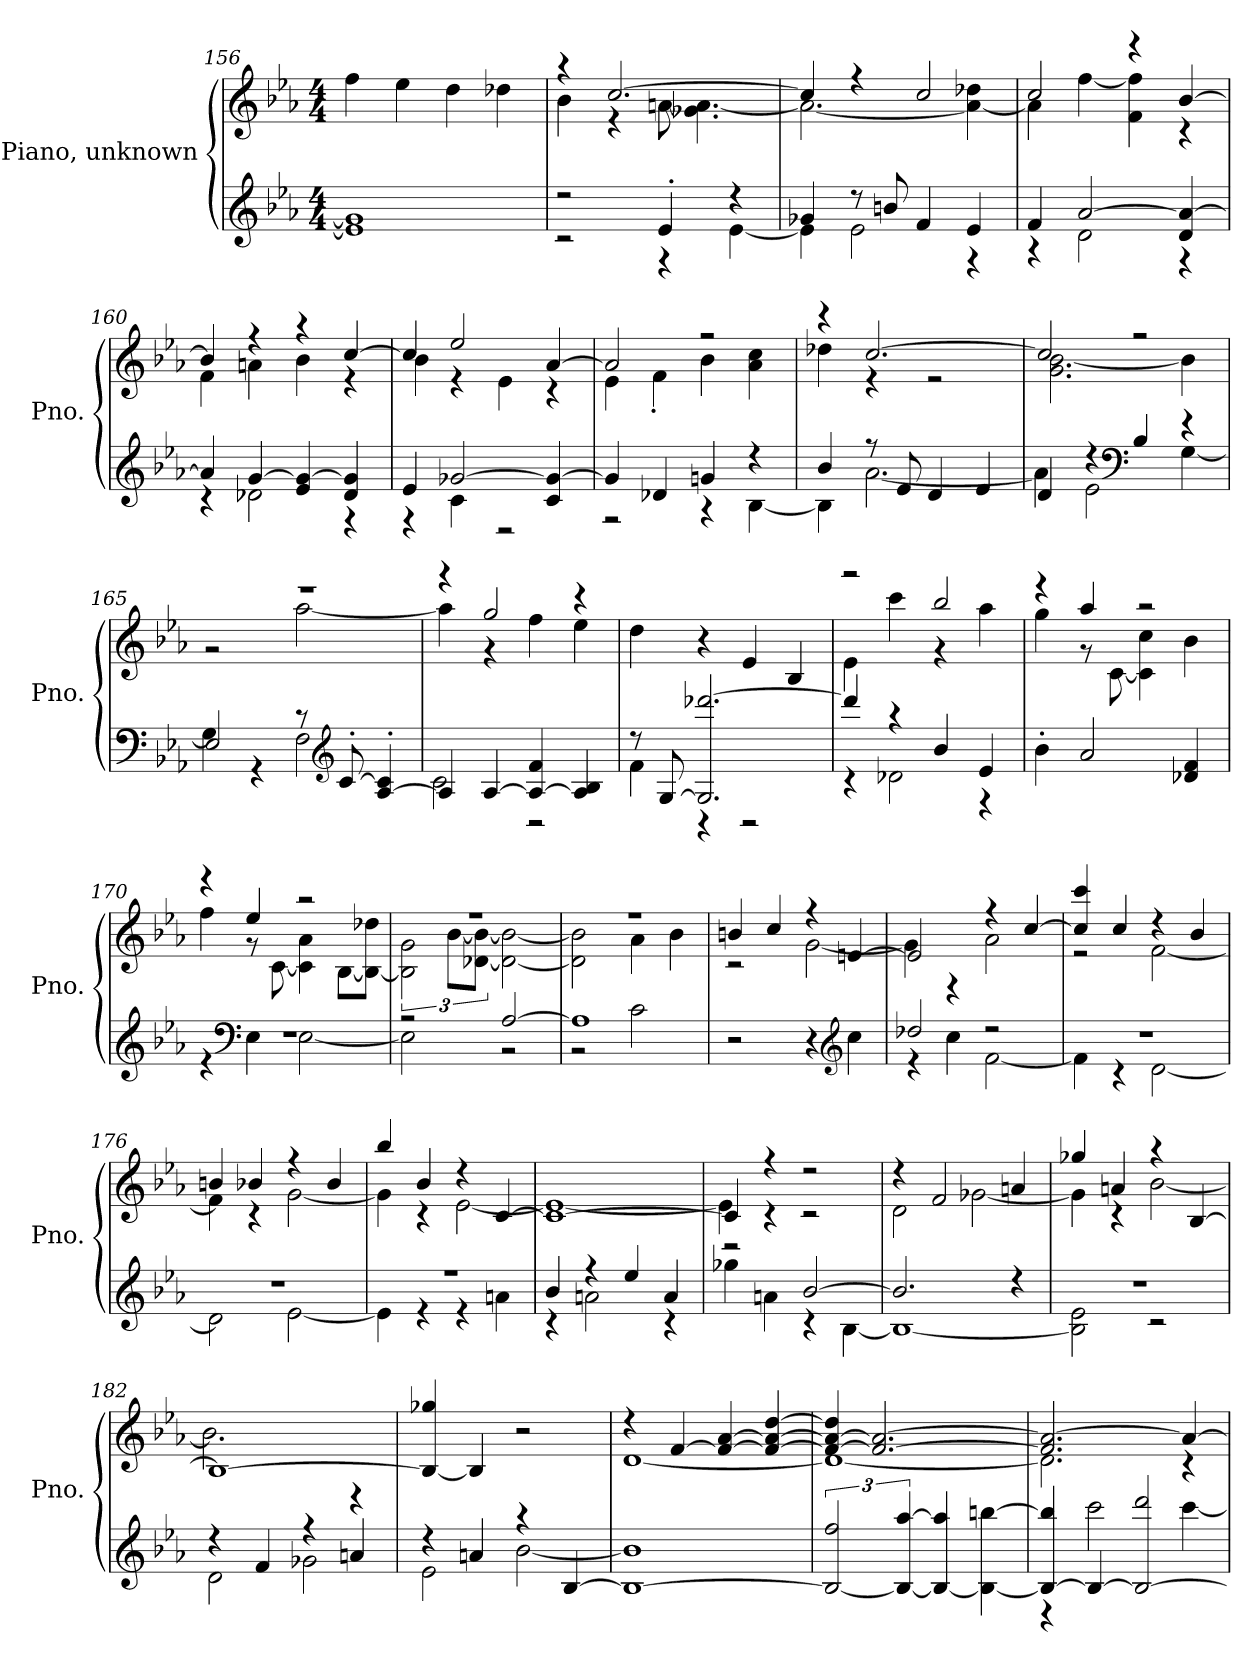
**kern	**kern
*part1	*part1
*staff2	*staff1
*I"Piano, unknown	*
*I'Pno.	*
!!LO:PB:g=z
*clefG2	*clefG2
*k[b-e-a-]	*k[b-e-a-]
*M4/4	*M4/4
=156	=156
1e-] 1g]	4ff\
.	4ee-\
.	4dd\
.	4dd-X\
=157	=157
*^	*^
2r	2r	4r	4b-\
.	.	[2.cc/	4r
4e-'/	4r	.	[8an\
.	.	.	4.g-X\ 4.a\_
4r	[4e-\	.	.
=158	=158	=158	=158
4g-X/	4e-\]	4cc/]	2.a\_
8r	2e-\	4r	.
8bn/	.	.	.
4f/	.	2cc/	.
4e-/	4r	.	4a\_ 4dd-X\
=159	=159	=159	=159
4f/	4r	2cc/	4a\]
[2a-/	2d\	.	[4ff\
.	.	4r	4f\ 4ff\]
4d/ 4a-/_	4r	[4b-/	4r
=160	=160	=160	=160
4a-/]	4r	4b-/]	4f\
[4g/	2d-X\	4r	4an\
4e-/ 4g/_	.	4r	4b-\
4d-/ 4g/]	4r	[4cc/	4r
=161	=161	=161	=161
4e-/	4r	4cc/]	4b-\
[2g-X/	4c\	2ee-/	4r
.	2r	.	4e-\
4c/ 4g-/_	.	[4a-/	4r
!!LO:LB:g=z	!!
=162	=162	=162	=162
4g-/]	2r	2a-/]	4e-\
4d-X/	.	.	4f'\
4gn/	4r	2r	4b-\
4r	[4B-\	.	4a-\ 4cc\
=163	=163	=163	=163
4b-/	4B-\]	4r	4dd-X\
8r	[2.a-\	[2.cc/	4r
8e-/	.	.	.
4d/	.	.	2r
4e-/	.	.	.
=164	=164	=164	=164
4d/	4a-\]	2cc/]	2.g\ [2.b-\
4r	2e-\	.	.
*clefF4	*	*	*
4B-/	.	2r	.
4r	[4G\	.	4b-\]
=165	=165	=165	=165
2E-/	4G\]	1r	2r
.	4r	.	.
8r	2F\	.	[2aa-\
*clefG2	*	*	*
[8c'/	.	.	.
[4A-/' 4c/]'	.	.	.
=166	=166	=166	=166
4A-/]	2c\	4r	4aa-\]
[4A-/	.	2gg/	4r
4A-/_ 4f/	2r	.	4ff\
4A-/] 4B-/	.	4r	4ee-\
*	*	*v	*v
!!LO:LB:g=z
=167	=167	=167
8r	4f\	4dd\
[8G/	.	.
2.G/] [2.ddd-X/	4r	4r
.	2r	4e-/
.	.	4B-/
=168	=168	=168
*	*	*^
4ddd-/]	4r	2r	4e-\
4r	2d-X\	.	4ccc\
4b-/	.	2bb-/	4r
4e-/	4r	.	4aa-\
*v	*v	*	*
=169	=169	=169
4b-'\	4r	4gg\
2a-/	4aa-/	8r
.	.	[8c\
.	2r	4c\] 4cc\
4d-X/ 4f/	.	4b-\
=170	=170	=170
*^	*	*
1r	4r	4r	4ff\
*clefF4	*	*	*
.	4E-\	4ee-/	8r
.	.	.	[8c\
.	[2E-\	2r	4c\] 4a-\
.	.	.	[8B-\L
.	.	.	8B-\_ 8dd-X\J
=171	=171	=171	=171
2r	2E-\]	1r	3B-\] 3g\
.	.	.	[12b-\L
.	.	.	[12d-X\ 12b-\_J
[2A-/	2r	.	2d-\_ 2b-\_
=172	=172	=172	=172
1A-]	2r	1r	2d-\] 2b-\]
.	2c\	.	4a-\
.	.	.	4b-\
*v	*v	*	*
!!LO:LB:g=z	!!
=173	=173	=173
2r	4bn/	2r
.	4cc/	.
4r	4r	[2g\
*clefG2	*	*
4cc\	[4en/	.
=174	=174	=174
*^	*	*
2dd-X/	4r	2e/]	4g\]
.	4cc\	.	4r
2r	[2f\	4r	2a-\
.	.	[4cc/	.
=175	=175	=175	=175
1r	4f\]	4cc/] 4ccc/	2r
.	4r	4cc/	.
.	[2d\	4r	[2f\
.	.	4b-/	.
=176	=176	=176	=176
1r	2d\]	4bn/	4f\]
.	.	4b-X/	4r
.	[2e-\	4r	[2g\
.	.	4b-/	.
=177	=177	=177	=177
1r	4e-\]	4bb-/	4g\]
.	4r	4b-/	4r
.	4r	4r	[2e-\
.	4an\	[4c/	.
=178	=178	=178	=178
4b-/	4r	1c_	1e-_
4r	2an\	.	.
4ee-/	.	.	.
4a/	4r	.	.
=179	=179	=179	=179
2r	4gg-X\	4c/]	4e-\]
.	4an\	4r	4r
[2b-/	4r	2r	2r
.	[4B-\	.	.
!!LO:LB:g=z	!!
=180	=180	=180	=180
2.b-/]	1B-_	4r	2d\
.	.	2f/	.
.	.	.	[2g-X\
4r	.	4an/	.
=181	=181	=181	=181
1r	2B-\] 2e-\	4gg-X/	4g-\]
.	.	4an/	4r
.	2r	4r	[2b-\
.	.	[4B-/	.
=182	=182	=182	=182
4r	2d\	1B-_	2.b-\]
4f/	.	.	.
4r	2g-X\	.	.
4an/	.	.	4r
*	*	*v	*v
=183	=183	=183
4r	2e-\	4B-/_ 4gg-X/
4an/	.	4B-/]
4r	[2b-\	2r
[4B-/	.	.
=184	=184	=184
*	*	*^
1B-_	1b-]	4r	[1d
.	.	[4f/	.
.	.	4f/_ [4a-/	.
.	.	4f/_ 4a-/_ [4dd/	.
*v	*v	*	*
=185	=185	=185
3B-/_ 3ff/	4f/_ 4a-/_ 4dd/]	1d_
.	2.f/_ 2.a-/_	.
6B-/_ [6aa-/	.	.
4B-/_ 4aa-/]	.	.
4B-\_ [4bbn\	.	.
!!LO:LB:g=z	!!
=186	=186	=186
*^	*	*
4B-/_ 4bb/]	4r	2.f/] 2.a-/_	2.d\]
4B-/_	2ccc\	.	.
2B-/_ 2ddd/	.	.	.
.	[4ccc\	4a-/_	4r
*v	*v	*	*
*	*v	*v
=	=
*-	*-
